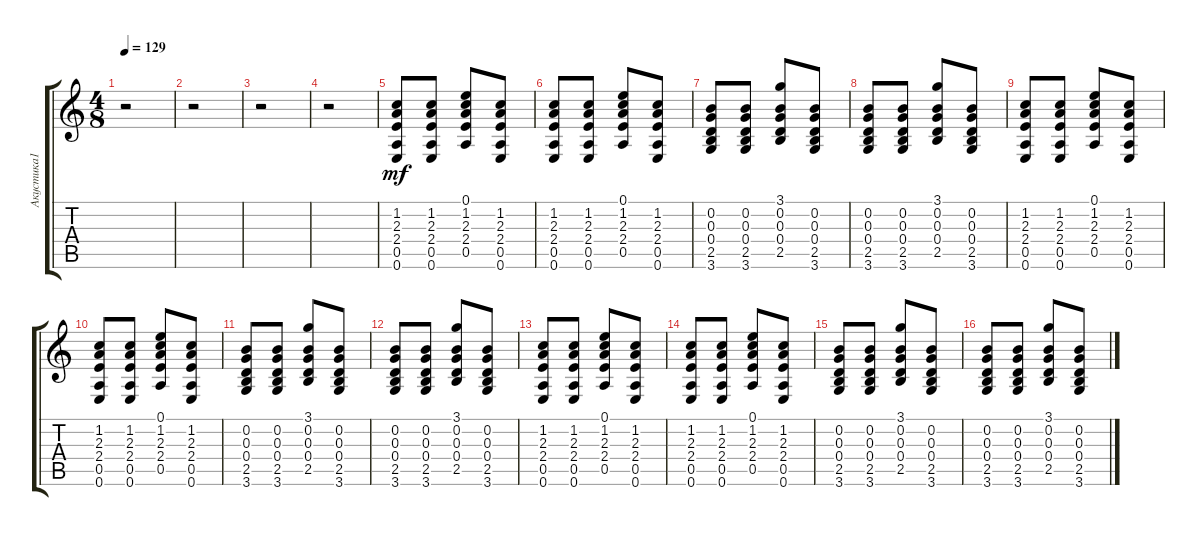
\track ("Акустика1" "Акустика1") {instrument acousticguitarsteel}
\staff {score tabs}
\tuning (E4 B3 G3 D3 A2 E2) {hide}
\ts (4 8)
\tempo 129
\clef g2
\ks c
r.2{dy mf} |
r.2 |
r.2 |
r.2 |
(1.2 2.3 2.4 0.5 0.6).8 (1.2 2.3 2.4 0.5 0.6).8 (0.1 1.2 2.3 2.4 0.5).8 (1.2 2.3 2.4 0.5 0.6).8 |
(1.2 2.3 2.4 0.5 0.6).8 (1.2 2.3 2.4 0.5 0.6).8 (0.1 1.2 2.3 2.4 0.5).8 (1.2 2.3 2.4 0.5 0.6).8 |
(0.2 0.3 0.4 2.5 3.6).8 (0.2 0.3 0.4 2.5 3.6).8 (3.1 0.2 0.3 0.4 2.5).8 (0.2 0.3 0.4 2.5 3.6).8 |
(0.2 0.3 0.4 2.5 3.6).8 (0.2 0.3 0.4 2.5 3.6).8 (3.1 0.2 0.3 0.4 2.5).8 (0.2 0.3 0.4 2.5 3.6).8 |
(1.2 2.3 2.4 0.5 0.6).8 (1.2 2.3 2.4 0.5 0.6).8 (0.1 1.2 2.3 2.4 0.5).8 (1.2 2.3 2.4 0.5 0.6).8 |
(1.2 2.3 2.4 0.5 0.6).8 (1.2 2.3 2.4 0.5 0.6).8 (0.1 1.2 2.3 2.4 0.5).8 (1.2 2.3 2.4 0.5 0.6).8 |
(0.2 0.3 0.4 2.5 3.6).8 (0.2 0.3 0.4 2.5 3.6).8 (3.1 0.2 0.3 0.4 2.5).8 (0.2 0.3 0.4 2.5 3.6).8 |
(0.2 0.3 0.4 2.5 3.6).8 (0.2 0.3 0.4 2.5 3.6).8 (3.1 0.2 0.3 0.4 2.5).8 (0.2 0.3 0.4 2.5 3.6).8 |
(1.2 2.3 2.4 0.5 0.6).8 (1.2 2.3 2.4 0.5 0.6).8 (0.1 1.2 2.3 2.4 0.5).8 (1.2 2.3 2.4 0.5 0.6).8 |
(1.2 2.3 2.4 0.5 0.6).8 (1.2 2.3 2.4 0.5 0.6).8 (0.1 1.2 2.3 2.4 0.5).8 (1.2 2.3 2.4 0.5 0.6).8 |
(0.2 0.3 0.4 2.5 3.6).8 (0.2 0.3 0.4 2.5 3.6).8 (3.1 0.2 0.3 0.4 2.5).8 (0.2 0.3 0.4 2.5 3.6).8 |
(0.2 0.3 0.4 2.5 3.6).8 (0.2 0.3 0.4 2.5 3.6).8 (3.1 0.2 0.3 0.4 2.5).8 (0.2 0.3 0.4 2.5 3.6).8
